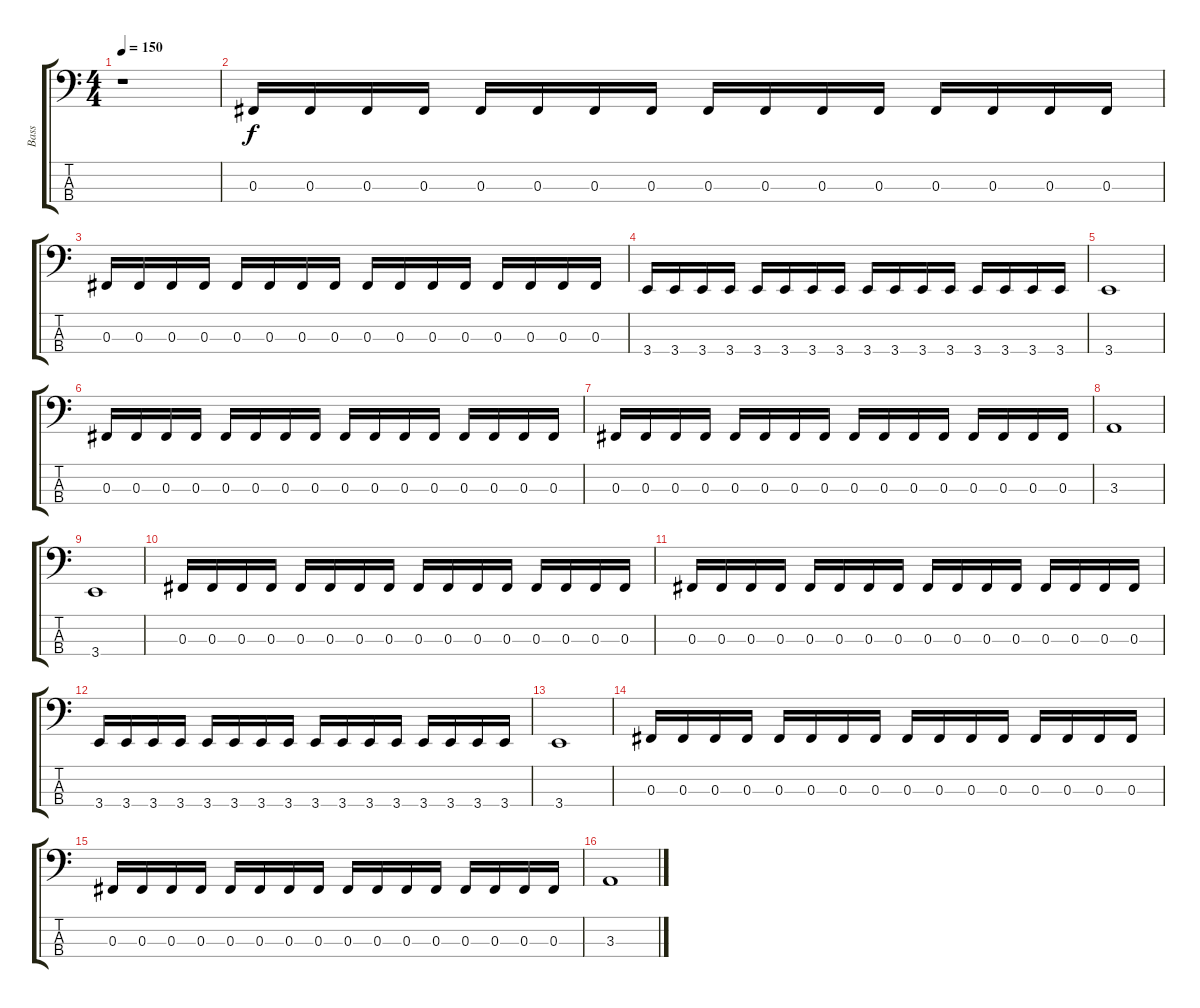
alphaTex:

\track ("Bass" "Bass") {instrument electricbasspick}
\staff {score tabs}
\tuning (E2 B1 Gb1 Db1) {hide}
\ts (4 4)
\tempo 150
\clef f4
\ks c
r.1{dy f instrument electricbasspick} |
0.3.16 0.3.16 0.3.16 0.3.16 0.3.16 0.3.16 0.3.16 0.3.16 0.3.16 0.3.16 0.3.16 0.3.16 0.3.16 0.3.16 0.3.16 0.3.16 |
0.3.16 0.3.16 0.3.16 0.3.16 0.3.16 0.3.16 0.3.16 0.3.16 0.3.16 0.3.16 0.3.16 0.3.16 0.3.16 0.3.16 0.3.16 0.3.16 |
3.4.16 3.4.16 3.4.16 3.4.16 3.4.16 3.4.16 3.4.16 3.4.16 3.4.16 3.4.16 3.4.16 3.4.16 3.4.16 3.4.16 3.4.16 3.4.16 |
3.4.1 |
0.3.16 0.3.16 0.3.16 0.3.16 0.3.16 0.3.16 0.3.16 0.3.16 0.3.16 0.3.16 0.3.16 0.3.16 0.3.16 0.3.16 0.3.16 0.3.16 |
0.3.16 0.3.16 0.3.16 0.3.16 0.3.16 0.3.16 0.3.16 0.3.16 0.3.16 0.3.16 0.3.16 0.3.16 0.3.16 0.3.16 0.3.16 0.3.16 |
3.3.1 |
3.4.1 |
0.3.16 0.3.16 0.3.16 0.3.16 0.3.16 0.3.16 0.3.16 0.3.16 0.3.16 0.3.16 0.3.16 0.3.16 0.3.16 0.3.16 0.3.16 0.3.16 |
0.3.16 0.3.16 0.3.16 0.3.16 0.3.16 0.3.16 0.3.16 0.3.16 0.3.16 0.3.16 0.3.16 0.3.16 0.3.16 0.3.16 0.3.16 0.3.16 |
3.4.16 3.4.16 3.4.16 3.4.16 3.4.16 3.4.16 3.4.16 3.4.16 3.4.16 3.4.16 3.4.16 3.4.16 3.4.16 3.4.16 3.4.16 3.4.16 |
3.4.1 |
0.3.16 0.3.16 0.3.16 0.3.16 0.3.16 0.3.16 0.3.16 0.3.16 0.3.16 0.3.16 0.3.16 0.3.16 0.3.16 0.3.16 0.3.16 0.3.16 |
0.3.16 0.3.16 0.3.16 0.3.16 0.3.16 0.3.16 0.3.16 0.3.16 0.3.16 0.3.16 0.3.16 0.3.16 0.3.16 0.3.16 0.3.16 0.3.16 |
3.3.1
